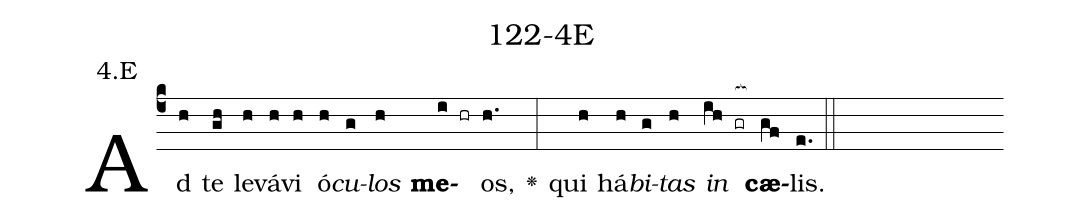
name: 122-4E;
annotation: 4.E;
%%
(c4)Ad(h) te(gh) le(h)vá(h)vi(h) ó(h)<i>cu</i>(g)<i>los</i>(h) <b>me</b>(i hr)os,(h.) <v>\greheightstar</v>(:) qui(h) há(h)<i>bi</i>(g)<i>tas</i>(h) <i>in</i>(ih gr[ocb:1{]) <b>cæ</b>(gf[ocb:0}])lis.(e.) (::)


%E(h) u(g) o(h) u(ih) a(gf) e.(e.) (::)
